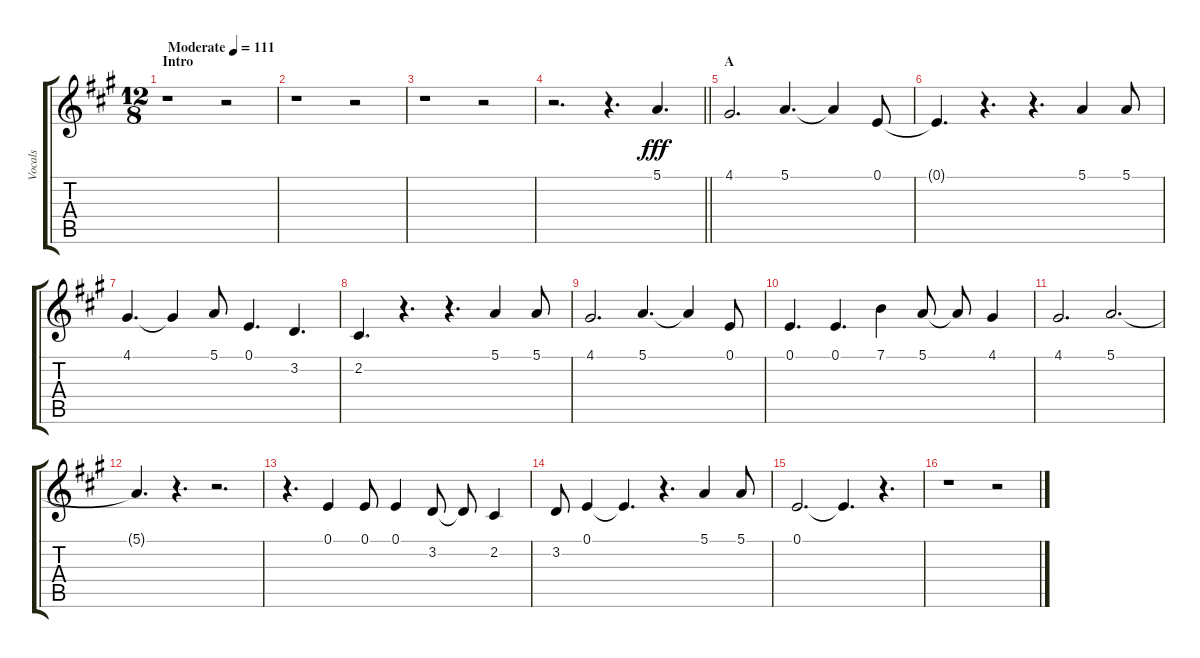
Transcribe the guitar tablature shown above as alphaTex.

\track ("Vocals" "Vocals") {instrument voiceoohs}
\staff {score tabs}
\tuning (E4 B3 G3 D3 A2 E2) {hide}
\ts (12 8)
\section ("" "Intro")
\tempo (111 "Moderate")
\clef g2
\ks a
r.1{dy fff instrument voiceoohs} r.2 |
r.1 r.2 |
r.1 r.2 |
\barLineRight lightlight
r.2{d} r.4{d} 5.1.4{d} |
\section ("" "A")
4.1.2{d} 5.1.4{d} 5.1{t}.4 0.1.8 |
0.1{t}.4{d} r.4{d} r.4{d} 5.1.4 5.1.8 |
4.1.4{d} 4.1{t}.4 5.1.8 0.1.4{d} 3.2.4{d} |
2.2.4{d} r.4{d} r.4{d} 5.1.4 5.1.8 |
4.1.2{d} 5.1.4{d} 5.1{t}.4 0.1.8 |
0.1.4{d} 0.1.4{d} 7.1.4 5.1.8 5.1{t}.8 4.1.4 |
4.1.2{d} 5.1.2{d} |
5.1{t}.4{d} r.4{d} r.2{d} |
r.4{d} 0.1.4 0.1.8 0.1.4 3.2.8 3.2{t}.8 2.2.4 |
3.2.8 0.1.4 0.1{t}.4{d} r.4{d} 5.1.4 5.1.8 |
0.1.2{d} 0.1{t}.4{d} r.4{d} |
r.1 r.2
